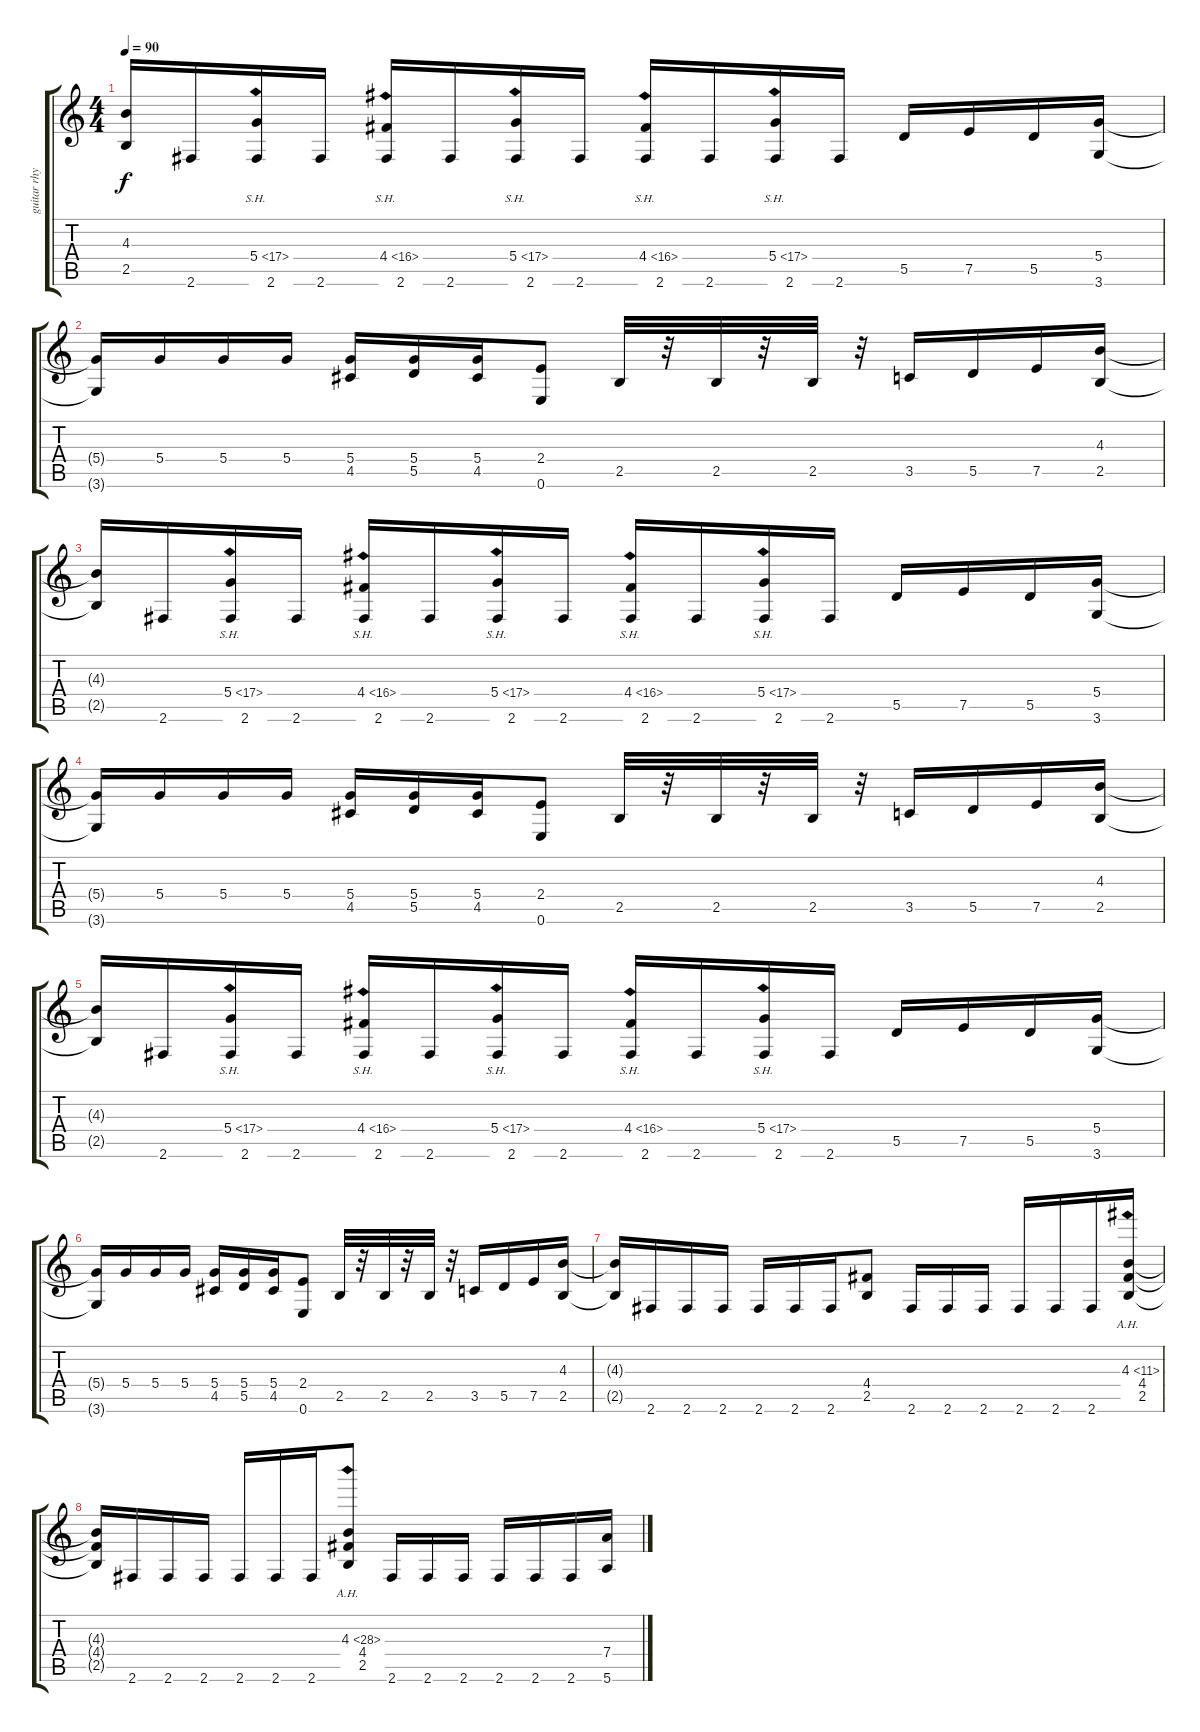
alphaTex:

\track ("guitar rhythm right" "guitar rhy") {instrument distortionguitar}
\staff {score tabs}
\tuning (E4 B3 G3 D3 A2 E2) {hide}
\ts (4 4)
\tempo 90
\clef g2
\ks c
(4.3{t} 2.5{t}).16{dy f} 2.6.16 (5.4{sh 12} 2.6).16 2.6.16 (4.4{sh 12} 2.6).16 2.6.16 (5.4{sh 12} 2.6).16 2.6.16 (4.4{sh 12} 2.6).16 2.6.16 (5.4{sh 12} 2.6).16 2.6.16 5.5.16 7.5.16 5.5.16 (5.4 3.6).16 |
(5.4{t} 3.6{t}).16 5.4.16 5.4.16 5.4.16 (5.4 4.5).16 (5.4 5.5).16 (5.4 4.5).16 (2.4 0.6).8 2.5.32 r.32 2.5.32 r.32 2.5.32 r.32 3.5.16 5.5.16 7.5.16 (4.3 2.5).16 |
(4.3{t} 2.5{t}).16 2.6.16 (5.4{sh 12} 2.6).16 2.6.16 (4.4{sh 12} 2.6).16 2.6.16 (5.4{sh 12} 2.6).16 2.6.16 (4.4{sh 12} 2.6).16 2.6.16 (5.4{sh 12} 2.6).16 2.6.16 5.5.16 7.5.16 5.5.16 (5.4 3.6).16 |
(5.4{t} 3.6{t}).16 5.4.16 5.4.16 5.4.16 (5.4 4.5).16 (5.4 5.5).16 (5.4 4.5).16 (2.4 0.6).8 2.5.32 r.32 2.5.32 r.32 2.5.32 r.32 3.5.16 5.5.16 7.5.16 (4.3 2.5).16 |
(4.3{t} 2.5{t}).16 2.6.16 (5.4{sh 12} 2.6).16 2.6.16 (4.4{sh 12} 2.6).16 2.6.16 (5.4{sh 12} 2.6).16 2.6.16 (4.4{sh 12} 2.6).16 2.6.16 (5.4{sh 12} 2.6).16 2.6.16 5.5.16 7.5.16 5.5.16 (5.4 3.6).16 |
(5.4{t} 3.6{t}).16 5.4.16 5.4.16 5.4.16 (5.4 4.5).16 (5.4 5.5).16 (5.4 4.5).16 (2.4 0.6).8 2.5.32 r.32 2.5.32 r.32 2.5.32 r.32 3.5.16 5.5.16 7.5.16 (4.3 2.5).16 |
(4.3{t} 2.5{t}).16 2.6.16 2.6.16 2.6.16 2.6.16 2.6.16 2.6.16 (4.4 2.5).8 2.6.16 2.6.16 2.6.16 2.6.16 2.6.16 2.6.16 (4.3{ah 7} 4.4 2.5).16 |
(4.3{t} 4.4{t} 2.5{t}).16 2.6.16 2.6.16 2.6.16 2.6.16 2.6.16 2.6.16 (4.3{ah 24} 4.4 2.5).8 2.6.16 2.6.16 2.6.16 2.6.16 2.6.16 2.6.16 (7.4 5.6).16
